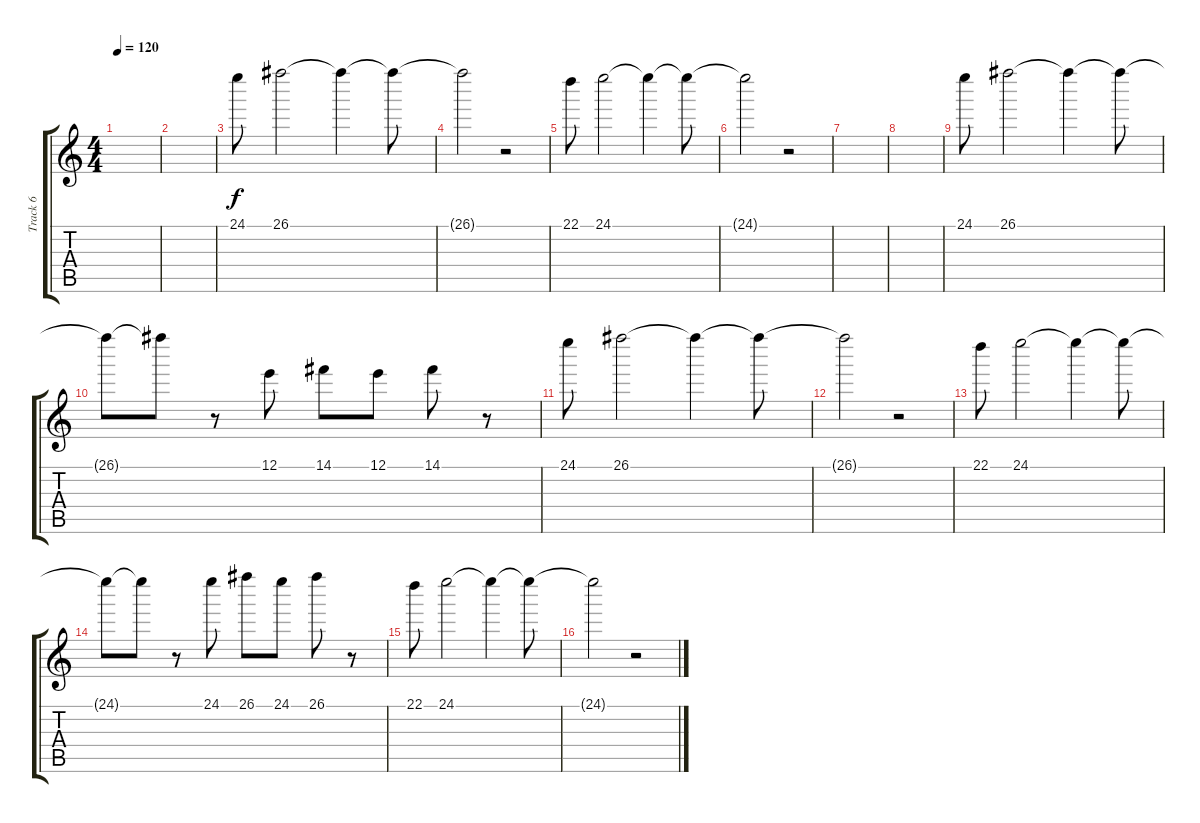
\track ("Track 6" "Track 6") {instrument distortionguitar}
\staff {score tabs}
\tuning (E4 B3 G3 D3 A2 E2) {hide}
\ts (4 4)
\tempo 120
\clef g2
\ks c
|
|
24.1.8 26.1.2 26.1{t}.4 26.1{t}.8 |
26.1{t}.2 r.2 |
22.1.8 24.1.2 24.1{t}.4 24.1{t}.8 |
24.1{t}.2 r.2 |
|
|
24.1.8 26.1.2 26.1{t}.4 26.1{t}.8 |
26.1{t}.8 26.1{t}.8 r.8 12.1.8 14.1.8 12.1.8 14.1.8 r.8 |
24.1.8 26.1.2 26.1{t}.4 26.1{t}.8 |
26.1{t}.2 r.2 |
22.1.8 24.1.2 24.1{t}.4 24.1{t}.8 |
24.1{t}.8 24.1{t}.8 r.8 24.1.8 26.1.8 24.1.8 26.1.8 r.8 |
22.1.8 24.1.2 24.1{t}.4 24.1{t}.8 |
24.1{t}.2 r.2
